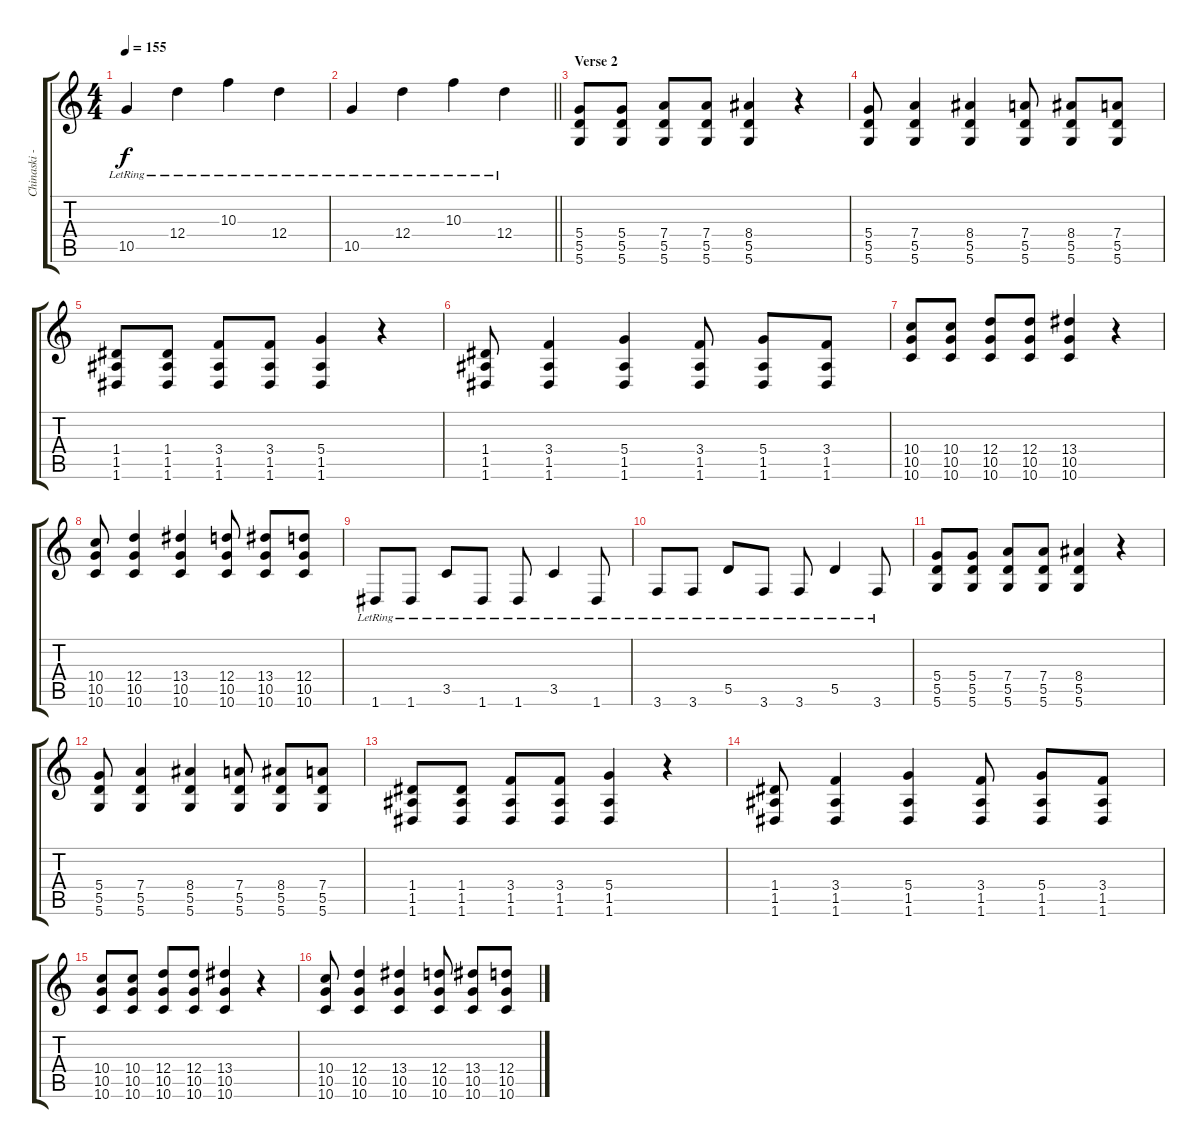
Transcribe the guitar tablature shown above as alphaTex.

\track ("Chinaski - Guitar 2" "Chinaski -") {instrument distortionguitar}
\staff {score tabs}
\tuning (E4 B3 G3 D3 A2 D2) {hide}
\ts (4 4)
\tempo 155
\clef g2
\ks c
10.5{lr}.4{dy f} 12.4{lr}.4 10.3{lr}.4 12.4{lr}.4 |
\barLineRight lightlight
10.5{lr}.4 12.4{lr}.4 10.3{lr}.4 12.4{lr}.4 |
\section ("" "Verse 2")
(5.4 5.5 5.6).8 (5.4 5.5 5.6).8 (7.4 5.5 5.6).8 (7.4 5.5 5.6).8 (8.4 5.5 5.6).4 r.4 |
(5.4 5.5 5.6).8 (7.4 5.5 5.6).4 (8.4 5.5 5.6).4 (7.4 5.5 5.6).8 (8.4 5.5 5.6).8 (7.4 5.5 5.6).8 |
(1.4 1.5 1.6).8 (1.4 1.5 1.6).8 (3.4 1.5 1.6).8 (3.4 1.5 1.6).8 (5.4 1.5 1.6).4 r.4 |
(1.4 1.5 1.6).8 (3.4 1.5 1.6).4 (5.4 1.5 1.6).4 (3.4 1.5 1.6).8 (5.4 1.5 1.6).8 (3.4 1.5 1.6).8 |
(10.4 10.5 10.6).8 (10.4 10.5 10.6).8 (12.4 10.5 10.6).8 (12.4 10.5 10.6).8 (13.4 10.5 10.6).4 r.4 |
(10.4 10.5 10.6).8 (12.4 10.5 10.6).4 (13.4 10.5 10.6).4 (12.4 10.5 10.6).8 (13.4 10.5 10.6).8 (12.4 10.5 10.6).8 |
1.6{lr}.8 1.6{lr}.8 3.5{lr}.8 1.6{lr}.8 1.6{lr}.8 3.5{lr}.4 1.6{lr}.8 |
3.6{lr}.8 3.6{lr}.8 5.5{lr}.8 3.6{lr}.8 3.6{lr}.8 5.5{lr}.4 3.6{lr}.8 |
(5.4 5.5 5.6).8 (5.4 5.5 5.6).8 (7.4 5.5 5.6).8 (7.4 5.5 5.6).8 (8.4 5.5 5.6).4 r.4 |
(5.4 5.5 5.6).8 (7.4 5.5 5.6).4 (8.4 5.5 5.6).4 (7.4 5.5 5.6).8 (8.4 5.5 5.6).8 (7.4 5.5 5.6).8 |
(1.4 1.5 1.6).8 (1.4 1.5 1.6).8 (3.4 1.5 1.6).8 (3.4 1.5 1.6).8 (5.4 1.5 1.6).4 r.4 |
(1.4 1.5 1.6).8 (3.4 1.5 1.6).4 (5.4 1.5 1.6).4 (3.4 1.5 1.6).8 (5.4 1.5 1.6).8 (3.4 1.5 1.6).8 |
(10.4 10.5 10.6).8 (10.4 10.5 10.6).8 (12.4 10.5 10.6).8 (12.4 10.5 10.6).8 (13.4 10.5 10.6).4 r.4 |
(10.4 10.5 10.6).8 (12.4 10.5 10.6).4 (13.4 10.5 10.6).4 (12.4 10.5 10.6).8 (13.4 10.5 10.6).8 (12.4 10.5 10.6).8
